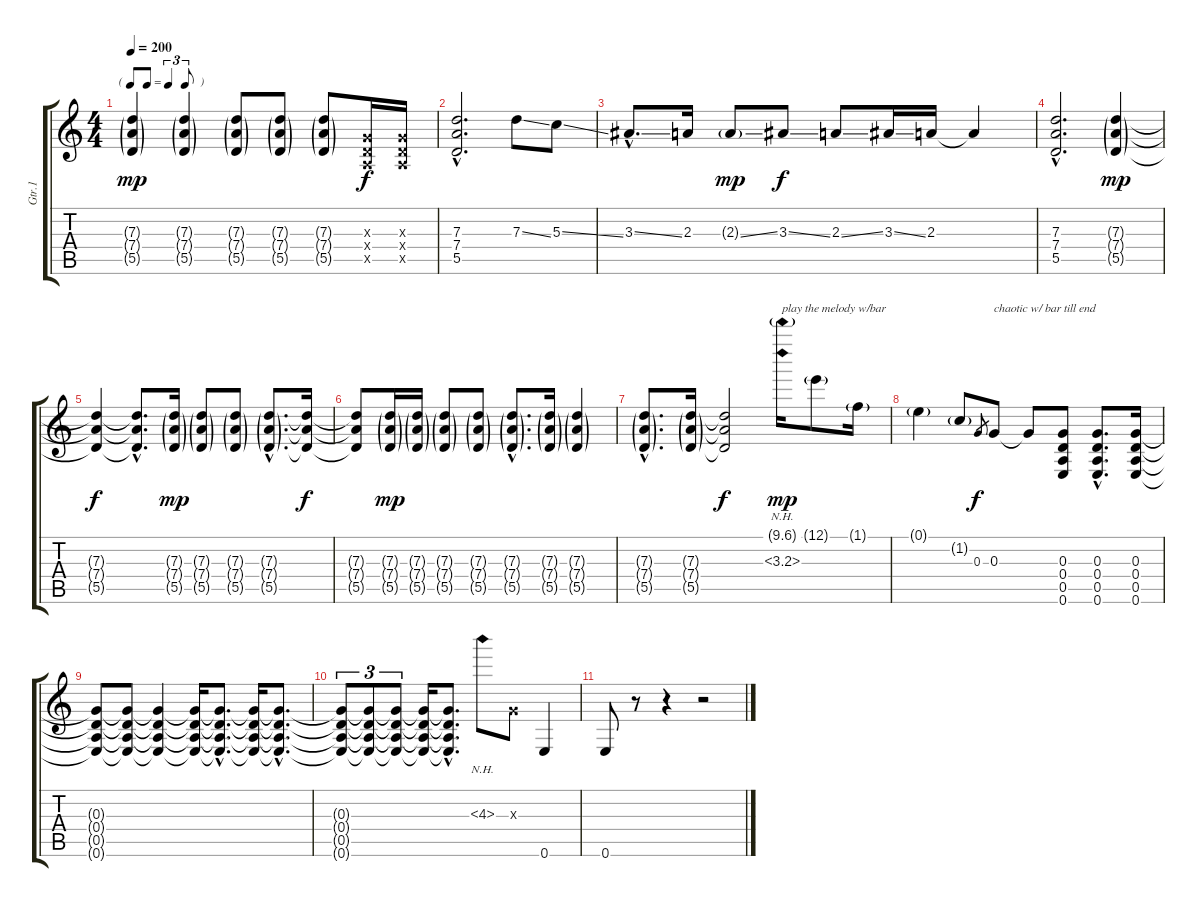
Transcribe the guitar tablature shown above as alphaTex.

\track ("Gtr.1" "Gtr.1") {instrument distortionguitar}
\staff {score tabs}
\tuning (E4 B3 G3 D3 A2 E2) {hide}
\ts (4 4)
\tf triplet8th
\tempo 200
\clef g2
\ks c
(7.3{g} 7.4{g} 5.5{g}).4{dy mp} (7.3{g} 7.4{g} 5.5{g}).4 (7.3{g} 7.4{g} 5.5{g}).8 (7.3{g} 7.4{g} 5.5{g}).8 (7.3{g} 7.4{g} 5.5{g}).8 (0.3{x} 0.4{x} 0.5{x}).16{dy f} (0.3{x} 0.4{x} 0.5{x}).16 |
(7.3{hac} 7.4{hac} 5.5{hac}).2{d} 7.3{ss}.8 5.3{ss}.8 |
3.3{ss hac}.8{d} 2.3.16 2.3{ss g}.8{dy mp} 3.3{ss}.8{dy f} 2.3{ss}.8 3.3{ss}.16 2.3.16 2.3{t}.4 |
(7.3{hac} 7.4{hac} 5.5{hac}).2{d} (7.3{g} 7.4{g} 5.5{g}).4{dy mp} |
(7.3{t} 7.4{t} 5.5{t}).4{dy f} (7.3{hac t} 7.4{hac t} 5.5{hac t}).8{d} (7.3{g} 7.4{g} 5.5{g}).16{dy mp} (7.3{g} 7.4{g} 5.5{g}).8 (7.3{g} 7.4{g} 5.5{g}).8 (7.3{g hac} 7.4{g hac} 5.5{g hac}).8{d} (7.3{t} 7.4{t} 5.5{t}).16{dy f} |
(7.3{t} 7.4{t} 5.5{t}).8 (7.3{g} 7.4{g} 5.5{g}).16{dy mp} (7.3{g} 7.4{g} 5.5{g}).16 (7.3{g} 7.4{g} 5.5{g}).8 (7.3{g} 7.4{g} 5.5{g}).8 (7.3{g hac} 7.4{g hac} 5.5{g hac}).8{d} (7.3{g} 7.4{g} 5.5{g}).16 (7.3{g} 7.4{g} 5.5{g}).4 |
(7.3{g hac} 7.4{g hac} 5.5{g hac}).8{d} (7.3{g} 7.4{g} 5.5{g}).16 (7.3{t} 7.4{t} 5.5{t}).2{dy f} (10.1{nh g} 3.3{nh}).16{txt "play the melody w/bar" dy mp} 12.1{g}.8 1.1{g}.16 |
0.1{g}.4 1.2{g}.8 0.3.8{gr dy f} 0.3.8{txt "chaotic w/ bar till end"} 0.3{t}.8 (0.3 0.4 0.5 0.6).8 (0.3{hac} 0.4{hac} 0.5{hac} 0.6{hac}).8{d} (0.3 0.4 0.5 0.6).16 |
(0.3{t} 0.4{t} 0.5{t} 0.6{t}).8 (0.3{t} 0.4{t} 0.5{t} 0.6{t}).8 (0.3{t} 0.4{t} 0.5{t} 0.6{t}).4 (0.3{t} 0.4{t} 0.5{t} 0.6{t}).16 (0.3{hac t} 0.4{hac t} 0.5{hac t} 0.6{hac t}).8{d} (0.3{t} 0.4{t} 0.5{t} 0.6{t}).16 (0.3{hac t} 0.4{hac t} 0.5{hac t} 0.6{hac t}).8{d} |
(0.3{t} 0.4{t} 0.5{t} 0.6{t}).8{tu (3 2)} (0.3{t} 0.4{t} 0.5{t} 0.6{t}).8{tu (3 2)} (0.3{t} 0.4{t} 0.5{t} 0.6{t}).8{tu (3 2)} (0.3{t} 0.4{t} 0.5{t} 0.6{t}).16 (0.3{hac t} 0.4{hac t} 0.5{hac t} 0.6{hac t}).8{d} 4.3{nh}.8 0.3{x}.8 0.6.4 |
0.6.8 r.8 r.4 r.2
